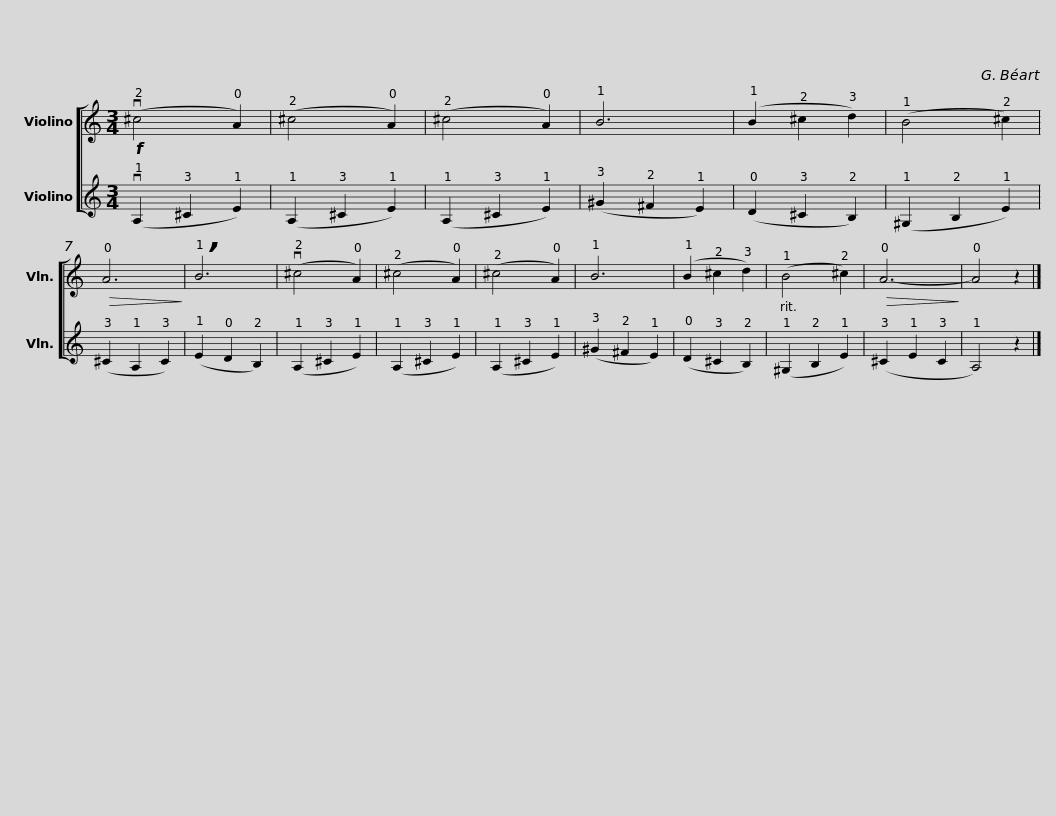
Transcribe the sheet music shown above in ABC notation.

X:1
%%score [ 1 2 ]
L:1/8
M:3/4
I:linebreak $
K:C
V:1 treble
V:2 treble
V:1
!f! (v^c4 A2) | (^c4 A2) | (^c4 A2) | B6 |$ (B2 ^c2 d2) | %5
 (B4 ^c2) |!>(! A6!>)! | !breath!B6 | (v^c4 A2) | (^c4 A2) |$ %10
 (^c4 A2) | B6 | (B2 ^c2 d2) | (B4 ^c2) |!>(! A6-!>)! | %15
 A4 z2 |] %16
V:2
 (vA,2 ^C2 E2) | (A,2 ^C2 E2) | (A,2 ^C2 E2) | (^G2 ^F2 E2) |$ (D2 ^C2 B,2) | %5
 (^G,2 B,2 E2) | (^C2 A,2 C2) | (E2 D2 B,2) | (A,2 ^C2 E2) | (A,2 ^C2 E2) |$ %10
 (A,2 ^C2 E2) | (^G2 ^F2 E2) | (D2 ^C2 B,2) | (^G,2 B,2 E2) | (^C2 E2 C2 | %15
 A,4) z2 |] %16
